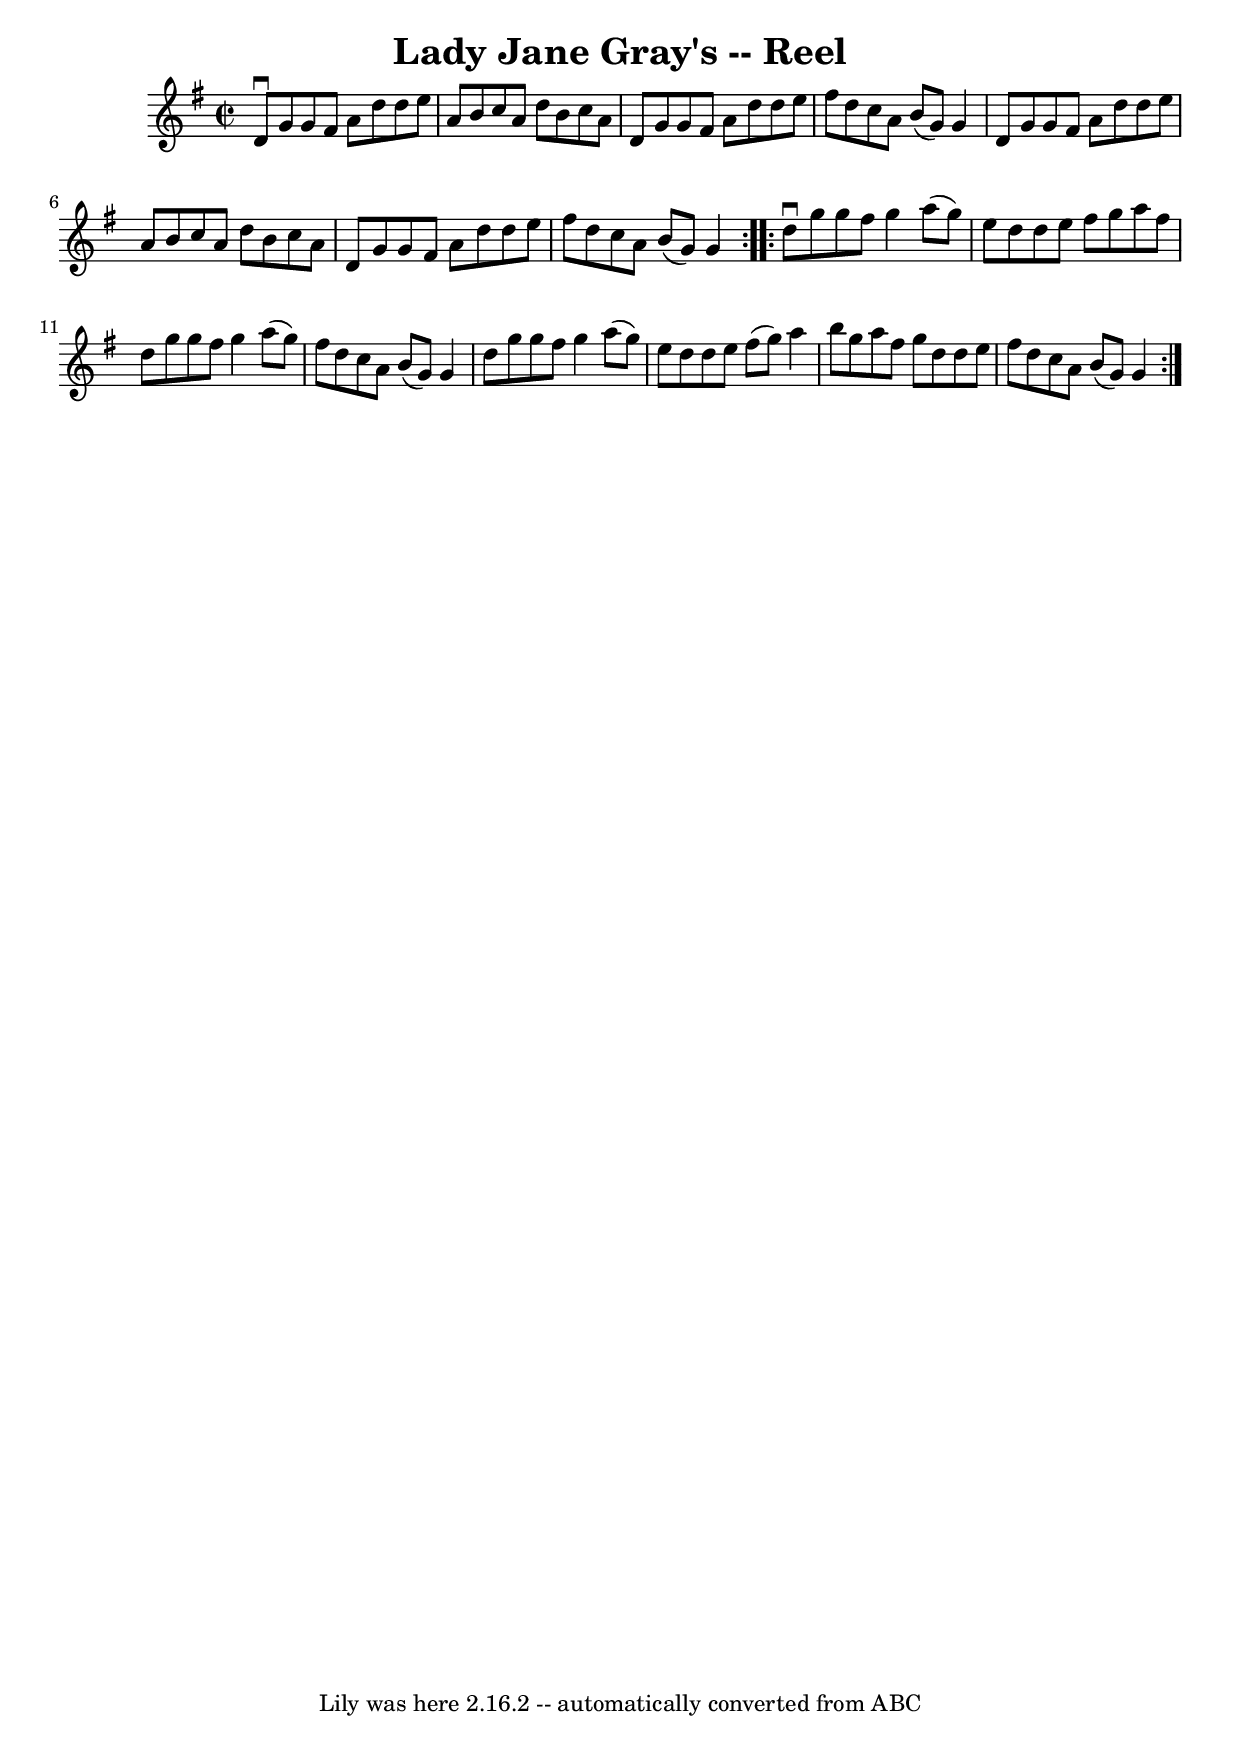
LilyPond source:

\version "2.16.2"
\include "Mammoth.ily"
\header {
  %% book = "Ryan's Mammoth Collection"
  crossRefNumber = "1"
  footnotes = "\\\\280"
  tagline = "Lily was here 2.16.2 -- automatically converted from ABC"
  title = "Lady Jane Gray's -- Reel"

}
voicedefault =  {



  \repeat volta 2 {

    \override Staff.TimeSignature #'style = #'C
    \time 2/2 
    \key g \major
 d'8^\downbow g'8 g'8 fis'8 a'8 d''8   
    d''8 e''8    |
    a'8 b'8 c''8 a'8 d''8 b'8 c''8    
    a'8    |
    d'8 g'8 g'8 fis'8 a'8 d''8 d''8 e''8    
    |
    fis''8 d''8 c''8 a'8 b'8 (g'8) g'4    |
    
    d'8 g'8 g'8 fis'8 a'8 d''8 d''8 e''8    |
    a'8   
    b'8 c''8 a'8 d''8 b'8 c''8 a'8    |
    d'8 g'8    
    g'8 fis'8 a'8 d''8 d''8 e''8    |
    fis''8 d''8    
    c''8 a'8 b'8 (g'8) g'4    
  }     
  \repeat volta 2 {
    d''8 
    ^\downbow g''8 g''8 fis''8 g''4 a''8 (g''8)   |
    
    e''8 d''8 d''8 e''8 fis''8 g''8 a''8 fis''8    |
    
    d''8 g''8 g''8 fis''8 g''4 a''8 (g''8)   |
    fis''8 
    d''8 c''8 a'8 b'8 (g'8) g'4    |
    d''8 g''8    
    g''8 fis''8 g''4 a''8 (g''8)   |
    e''8 d''8 d''8   
    e''8 fis''8 (g''8) a''4    |
    b''8 g''8 a''8    
    fis''8 g''8 d''8 d''8 e''8    |
    fis''8 d''8 c''8    
    a'8 b'8 (g'8) g'4    
  }   

}

\score{
  <<

    \context Staff="default"
    {
      \voicedefault 
      
    }

  >>
  \layout {
    
  }
  \midi {
  }

}
